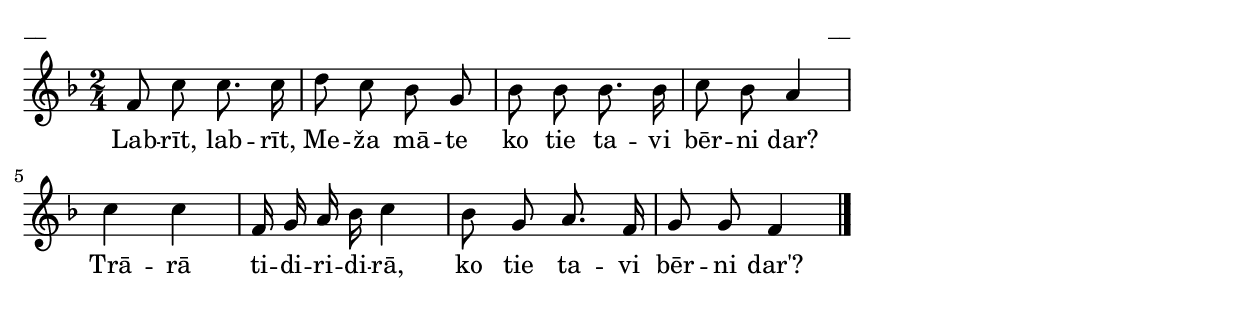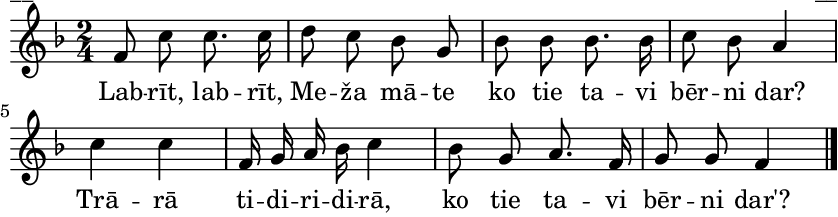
\version "2.13.18"
#(ly:set-option 'crop #t)

%\header {
%    title = "Labrīt, labrīt, Meža māte"
%} 
\paper {
line-width = 14\cm
left-margin = 0.4\cm
between-system-padding = 0.1\cm
between-system-space = 0.1\cm
}
\layout {
indent = #0
ragged-last = ##f
}




voiceA = \relative c' {
\clef "treble"
\key f \major
\time 2/4
f8 c' c8. c16 | d8 c bes g | 
bes bes bes8. bes16 | c8 bes a4 |
c4 c | f,16 g a bes c4 | 
bes8 g a8. f16 | g8 g f4 \bar "|."
} 

lyricA = \lyricmode {
Lab -- rīt, lab -- rīt, Me -- ža mā -- te 
ko tie ta -- vi bēr -- ni dar?
Trā -- rā ti -- di -- ri -- di -- rā, 
ko tie ta -- vi bēr -- ni dar'?
}


fullScore = <<
\new Staff {
<<
\new Voice = "voiceA" { \oneVoice \autoBeamOff \voiceA }
\new Lyrics \lyricsto "voiceA" \lyricA
>>
}
>>

\score {
\fullScore
\header { piece = "__" opus = "__" }
}
\markup { \with-color #(x11-color 'white) \sans \smaller "__" }
\score {
\unfoldRepeats
\fullScore
\midi {
\context { \Staff \remove "Staff_performer" }
\context { \Voice \consists "Staff_performer" }
}
}




